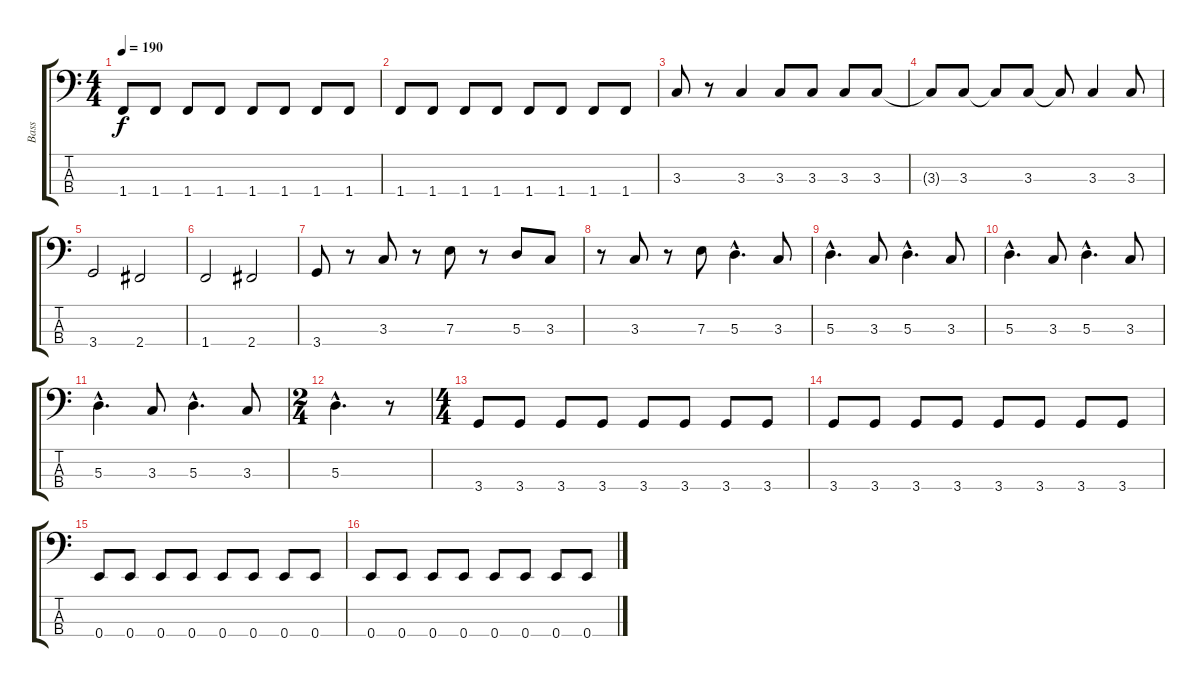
\track ("Bass" "Bass") {instrument electricbasspick}
\staff {score tabs}
\tuning (G2 D2 A1 E1) {hide}
\ts (4 4)
\tempo 190
\clef f4
\ks c
1.4.8{dy f} 1.4.8 1.4.8 1.4.8 1.4.8 1.4.8 1.4.8 1.4.8 |
1.4.8 1.4.8 1.4.8 1.4.8 1.4.8 1.4.8 1.4.8 1.4.8 |
3.3.8 r.8 3.3.4 3.3.8 3.3.8 3.3.8 3.3.8 |
3.3{t}.8 3.3.8 3.3{t}.8 3.3.8 3.3{t}.8 3.3.4 3.3.8 |
3.4.2 2.4.2 |
1.4.2 2.4.2 |
3.4.8 r.8 3.3.8 r.8 7.3.8 r.8 5.3.8 3.3.8 |
r.8 3.3.8 r.8 7.3.8 5.3{hac}.4{d} 3.3.8 |
5.3{hac}.4{d} 3.3.8 5.3{hac}.4{d} 3.3.8 |
5.3{hac}.4{d} 3.3.8 5.3{hac}.4{d} 3.3.8 |
5.3{hac}.4{d} 3.3.8 5.3{hac}.4{d} 3.3.8 |
\ts (2 4)
5.3{hac}.4{d} r.8 |
\ts (4 4)
3.4.8 3.4.8 3.4.8 3.4.8 3.4.8 3.4.8 3.4.8 3.4.8 |
3.4.8 3.4.8 3.4.8 3.4.8 3.4.8 3.4.8 3.4.8 3.4.8 |
0.4.8 0.4.8 0.4.8 0.4.8 0.4.8 0.4.8 0.4.8 0.4.8 |
0.4.8 0.4.8 0.4.8 0.4.8 0.4.8 0.4.8 0.4.8 0.4.8
